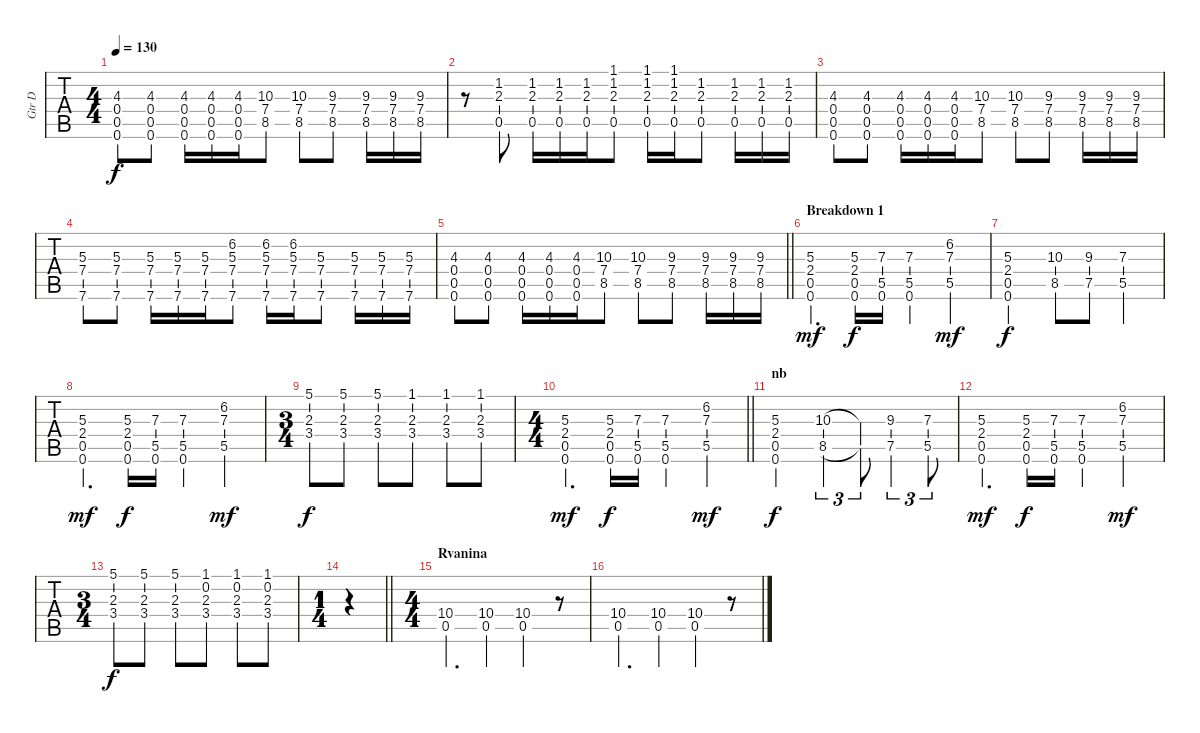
\track ("Gtr D" "Gtr D") {instrument distortionguitar}
\staff {tabs}
\tuning (E4 B3 G3 D3 A2 D2) {hide}
\voice
\ts (4 4)
\tempo 130
\clef g2
\ks c
(4.3 0.4 0.5{ac} 0.6{ac}).8{dy f} (4.3 0.4 0.5 0.6).8 (4.3 0.4 0.5 0.6).16 (4.3 0.4 0.5 0.6).16 (4.3 0.4 0.5 0.6{ac}).16 (10.3 7.4{ac} 8.5{ac}).8 (10.3 7.4 8.5).8 (9.3{ac} 7.4{ac} 8.5).8 (9.3 7.4 8.5).16 (9.3 7.4 8.5).16 (9.3 7.4 8.5).16 |
r.8 (1.2 2.3 0.5).8 (1.2 2.3 0.5).16 (1.2 2.3 0.5).16 (1.2 2.3 0.5).16 (1.1 1.2 2.3 0.5{ac}).8 (1.1 1.2 2.3 0.5).16 (1.1 1.2 2.3 0.5).16 (1.2 2.3 0.5{ac}).8 (1.2 2.3 0.5).16 (1.2 2.3 0.5).16 (1.2 2.3 0.5).16 |
(4.3 0.4 0.5{ac} 0.6{ac}).8 (4.3 0.4 0.5 0.6).8 (4.3 0.4 0.5 0.6).16 (4.3 0.4 0.5 0.6).16 (4.3 0.4 0.5 0.6{ac}).16 (10.3 7.4{ac} 8.5{ac}).8 (10.3 7.4 8.5).8 (9.3{ac} 7.4{ac} 8.5).8 (9.3 7.4 8.5).16 (9.3 7.4 8.5).16 (9.3 7.4 8.5).16 |
(5.3 7.4 7.6).8 (5.3 7.4 7.6).8 (5.3 7.4 7.6).16 (5.3 7.4 7.6).16 (5.3 7.4 7.6).16 (6.2 5.3 7.4 7.6).8 (6.2 5.3 7.4 7.6).16 (6.2 5.3 7.4 7.6).16 (5.3 7.4 7.6).8 (5.3 7.4 7.6).16 (5.3 7.4 7.6).16 (5.3 7.4 7.6).16 |
\barLineRight lightlight
(4.3 0.4 0.5{ac} 0.6{ac}).8 (4.3 0.4 0.5 0.6).8 (4.3 0.4 0.5 0.6).16 (4.3 0.4 0.5 0.6).16 (4.3 0.4 0.5 0.6{ac}).16 (10.3 7.4{ac} 8.5{ac}).8 (10.3 7.4 8.5).8 (9.3{ac} 7.4{ac} 8.5).8 (9.3 7.4 8.5).16 (9.3 7.4 8.5).16 (9.3 7.4 8.5).16 |
\section ("" "Breakdown 1")
(5.3{ac} 2.4{ac} 0.5{ac} 0.6{ac}).4{d dy mf} (5.3 2.4 0.5 0.6).16{dy f} (7.3 5.5 0.6).16 (7.3 5.5 0.6).4 (6.2{ac} 7.3{ac} 5.5{ac}).4{dy mf} |
(5.3 2.4 0.5 0.6).2{dy f} (10.3 8.5).8 (9.3 7.5).8 (7.3 5.5).4 |
(5.3{ac} 2.4{ac} 0.5{ac} 0.6{ac}).4{d dy mf} (5.3 2.4 0.5 0.6).16{dy f} (7.3 5.5 0.6).16 (7.3 5.5 0.6).4 (6.2{ac} 7.3{ac} 5.5{ac}).4{dy mf} |
\ts (3 4)
(5.1 2.3 3.4).8{dy f} (5.1 2.3 3.4).8 (5.1 2.3 3.4).8 (1.1 2.3 3.4).8 (1.1 2.3 3.4).8 (1.1 2.3 3.4).8 |
\ts (4 4)
\barLineRight lightlight
(5.3{ac} 2.4{ac} 0.5{ac} 0.6{ac}).4{d dy mf} (5.3 2.4 0.5 0.6).16{dy f} (7.3 5.5 0.6).16 (7.3 5.5 0.6).4 (6.2{ac} 7.3{ac} 5.5{ac}).4{dy mf} |
\section ("" "nb")
(5.3 2.4 0.5 0.6).2{dy f} (10.3 8.5).4{tu (3 2)} (10.3{t} 8.5{t}).8{tu (3 2)} (9.3 7.5).4{tu (3 2)} (7.3 5.5).8{tu (3 2)} |
(5.3{ac} 2.4{ac} 0.5{ac} 0.6{ac}).4{d dy mf} (5.3 2.4 0.5 0.6).16{dy f} (7.3 5.5 0.6).16 (7.3 5.5 0.6).4 (6.2{ac} 7.3{ac} 5.5{ac}).4{dy mf} |
\ts (3 4)
(5.1 2.3 3.4).8{dy f} (5.1 2.3 3.4).8 (5.1 2.3 3.4).8 (1.1 0.2 2.3 3.4).8 (1.1 0.2 2.3 3.4).8 (1.1 0.2 2.3 3.4).8 |
\ts (1 4)
\barLineRight lightlight
r.4 |
\ts (4 4)
\section ("" "Rvanina")
(10.4 0.5).4{d} (10.4 0.5).4 (10.4 0.5).4 r.8 |
(10.4 0.5).4{d} (10.4 0.5).4 (10.4 0.5).4 r.8
\voice
\clef g2
\ottava regular
\simile none
\ks c
|
|
|
|
\barLineRight lightlight
|
|
|
|
|
\barLineRight lightlight
|
|
|
|
\barLineRight lightlight
r.4 |
|
